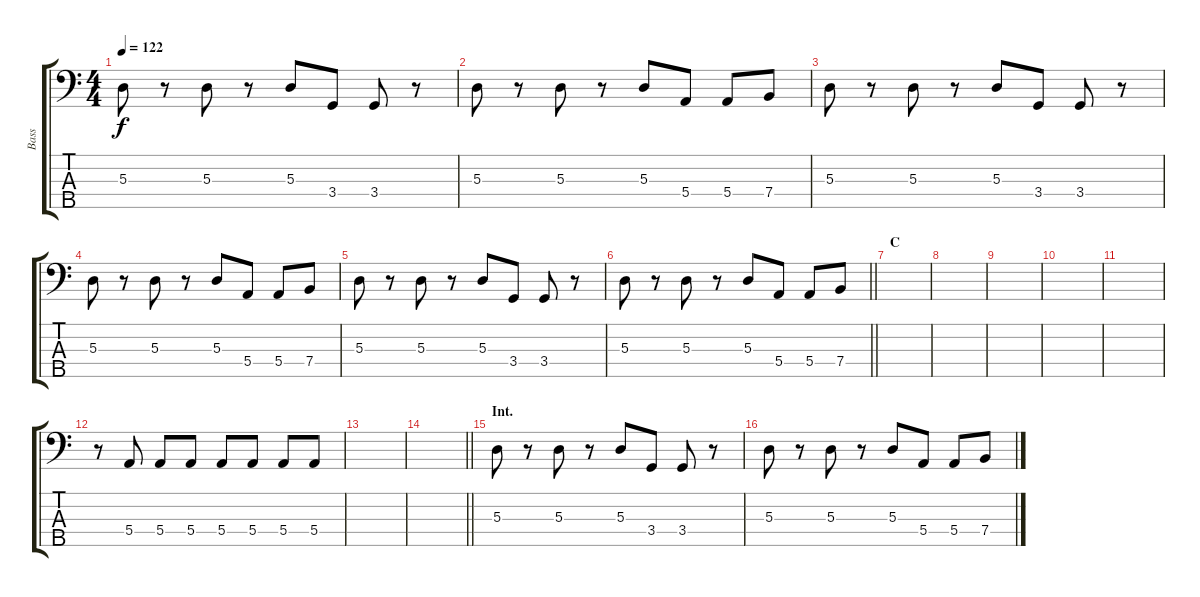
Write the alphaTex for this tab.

\track ("Bass" "Bass") {instrument electricbassfinger}
\staff {score tabs}
\tuning (G2 D2 A1 E1 B0) {hide}
\ts (4 4)
\tempo 122
\clef f4
\ks c
5.3.8{dy f} r.8 5.3.8 r.8 5.3.8 3.4.8 3.4.8 r.8 |
5.3.8 r.8 5.3.8 r.8 5.3.8 5.4.8 5.4.8 7.4.8 |
5.3.8 r.8 5.3.8 r.8 5.3.8 3.4.8 3.4.8 r.8 |
5.3.8 r.8 5.3.8 r.8 5.3.8 5.4.8 5.4.8 7.4.8 |
5.3.8 r.8 5.3.8 r.8 5.3.8 3.4.8 3.4.8 r.8 |
\barLineRight lightlight
5.3.8 r.8 5.3.8 r.8 5.3.8 5.4.8 5.4.8 7.4.8 |
\section ("" "C")
|
|
|
|
|
r.8 5.4.8 5.4.8 5.4.8 5.4.8 5.4.8 5.4.8 5.4.8 |
|
\barLineRight lightlight
|
\section ("" "Int.")
5.3.8 r.8 5.3.8 r.8 5.3.8 3.4.8 3.4.8 r.8 |
5.3.8 r.8 5.3.8 r.8 5.3.8 5.4.8 5.4.8 7.4.8
